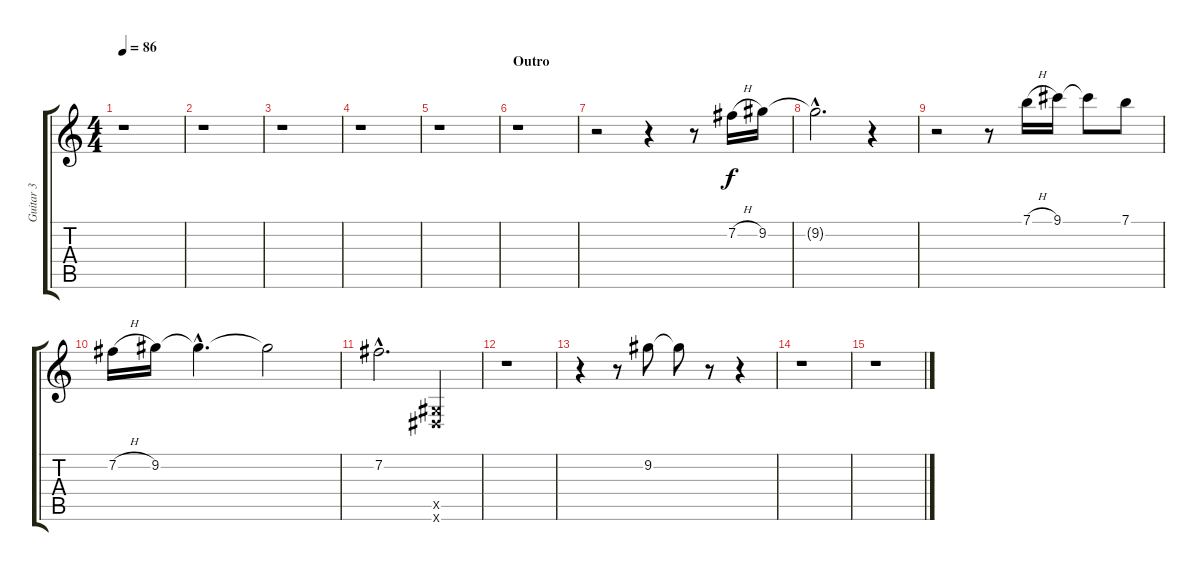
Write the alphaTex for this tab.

\track ("Guitar 3" "Guitar 3") {instrument distortionguitar}
\staff {score tabs}
\tuning (E4 B3 G3 D3 A2 E2) {hide}
\ts (4 4)
\tempo 86
\clef g2
\ks c
r.1{dy f} |
r.1 |
r.1 |
r.1 |
r.1 |
\section ("" "Outro")
r.1 |
r.2 r.4 r.8 7.2{h}.16 9.2.16 |
9.2{hac t}.2{d} r.4 |
r.2 r.8 7.1{h}.16 9.1.16 9.1{t}.8 7.1.8 |
7.2{h}.16 9.2.16 9.2{hac t}.4{d} 9.2{t}.2 |
7.2{hac}.2{d} (-1.5{x} -1.6{x}).4 |
r.1 |
r.4 r.8 9.2.8 9.2{t}.8 r.8 r.4 |
r.1 |
r.1
